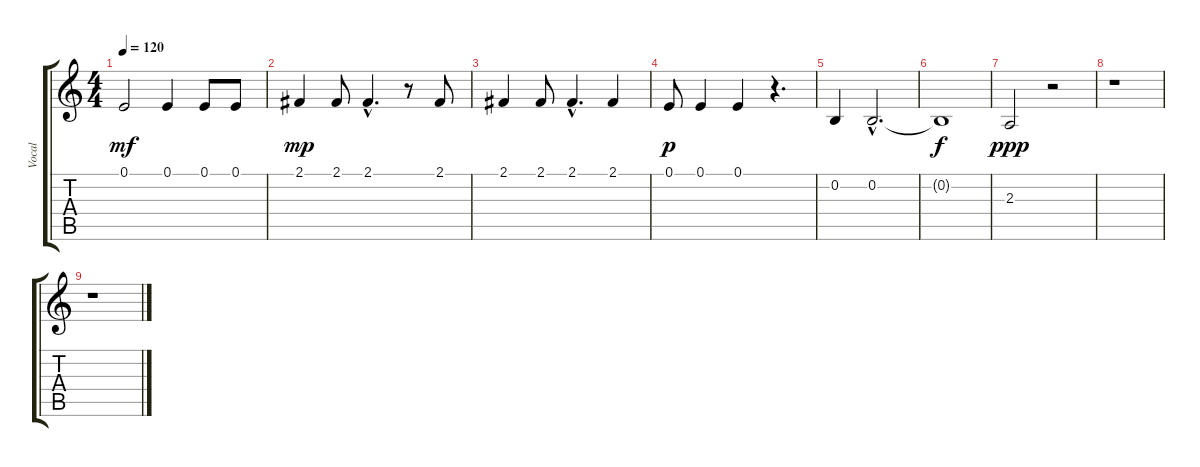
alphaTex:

\track ("Vocal" "Vocal") {instrument oboe}
\staff {score tabs}
\tuning (E4 B3 G3 D3 A2 E2) {hide}
\ts (4 4)
\tempo 120
\clef g2
\ks c
0.1.2{dy mf} 0.1.4 0.1.8 0.1.8 |
2.1.4{dy mp} 2.1.8 2.1{hac}.4{d} r.8 2.1.8 |
2.1.4 2.1.8 2.1{hac}.4{d} 2.1.4 |
0.1.8{dy p} 0.1.4 0.1.4 r.4{d} |
0.2.4 0.2{hac}.2{d} |
0.2{t}.1{dy f} |
2.3.2{dy ppp} r.2 |
r.1 |
r.1
